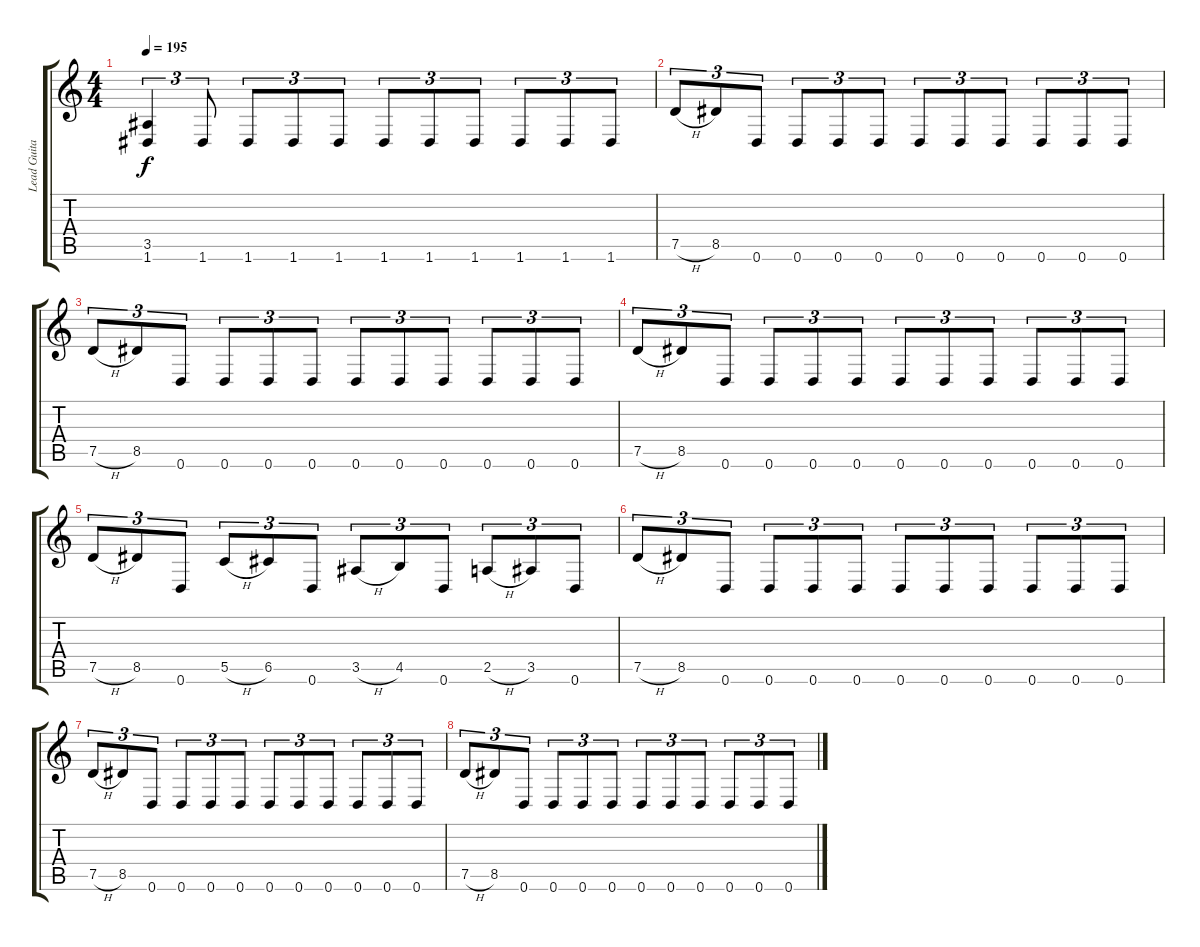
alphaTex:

\track ("Lead Guitar" "Lead Guita") {instrument distortionguitar}
\staff {score tabs}
\tuning (D4 A3 F3 C3 G2 D2) {hide}
\ts (4 4)
\tempo 195
\clef g2
\ks c
(3.5 1.6).4{tu (3 2) dy f} 1.6.8{tu (3 2)} 1.6.8{tu (3 2)} 1.6.8{tu (3 2)} 1.6.8{tu (3 2)} 1.6.8{tu (3 2)} 1.6.8{tu (3 2)} 1.6.8{tu (3 2)} 1.6.8{tu (3 2)} 1.6.8{tu (3 2)} 1.6.8{tu (3 2)} |
7.5{h}.8{tu (3 2)} 8.5.8{tu (3 2)} 0.6.8{tu (3 2)} 0.6.8{tu (3 2)} 0.6.8{tu (3 2)} 0.6.8{tu (3 2)} 0.6.8{tu (3 2)} 0.6.8{tu (3 2)} 0.6.8{tu (3 2)} 0.6.8{tu (3 2)} 0.6.8{tu (3 2)} 0.6.8{tu (3 2)} |
7.5{h}.8{tu (3 2)} 8.5.8{tu (3 2)} 0.6.8{tu (3 2)} 0.6.8{tu (3 2)} 0.6.8{tu (3 2)} 0.6.8{tu (3 2)} 0.6.8{tu (3 2)} 0.6.8{tu (3 2)} 0.6.8{tu (3 2)} 0.6.8{tu (3 2)} 0.6.8{tu (3 2)} 0.6.8{tu (3 2)} |
7.5{h}.8{tu (3 2)} 8.5.8{tu (3 2)} 0.6.8{tu (3 2)} 0.6.8{tu (3 2)} 0.6.8{tu (3 2)} 0.6.8{tu (3 2)} 0.6.8{tu (3 2)} 0.6.8{tu (3 2)} 0.6.8{tu (3 2)} 0.6.8{tu (3 2)} 0.6.8{tu (3 2)} 0.6.8{tu (3 2)} |
7.5{h}.8{tu (3 2)} 8.5.8{tu (3 2)} 0.6.8{tu (3 2)} 5.5{h}.8{tu (3 2)} 6.5.8{tu (3 2)} 0.6.8{tu (3 2)} 3.5{h}.8{tu (3 2)} 4.5.8{tu (3 2)} 0.6.8{tu (3 2)} 2.5{h}.8{tu (3 2)} 3.5.8{tu (3 2)} 0.6.8{tu (3 2)} |
7.5{h}.8{tu (3 2)} 8.5.8{tu (3 2)} 0.6.8{tu (3 2)} 0.6.8{tu (3 2)} 0.6.8{tu (3 2)} 0.6.8{tu (3 2)} 0.6.8{tu (3 2)} 0.6.8{tu (3 2)} 0.6.8{tu (3 2)} 0.6.8{tu (3 2)} 0.6.8{tu (3 2)} 0.6.8{tu (3 2)} |
7.5{h}.8{tu (3 2)} 8.5.8{tu (3 2)} 0.6.8{tu (3 2)} 0.6.8{tu (3 2)} 0.6.8{tu (3 2)} 0.6.8{tu (3 2)} 0.6.8{tu (3 2)} 0.6.8{tu (3 2)} 0.6.8{tu (3 2)} 0.6.8{tu (3 2)} 0.6.8{tu (3 2)} 0.6.8{tu (3 2)} |
7.5{h}.8{tu (3 2)} 8.5.8{tu (3 2)} 0.6.8{tu (3 2)} 0.6.8{tu (3 2)} 0.6.8{tu (3 2)} 0.6.8{tu (3 2)} 0.6.8{tu (3 2)} 0.6.8{tu (3 2)} 0.6.8{tu (3 2)} 0.6.8{tu (3 2)} 0.6.8{tu (3 2)} 0.6.8{tu (3 2)}
